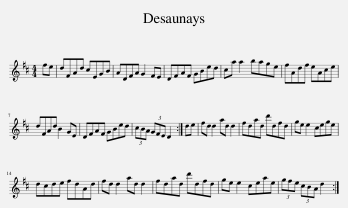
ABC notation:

X:1
L:1/8
M:4/4
I:linebreak $
K:D
V:1 treble
V:1
 fe | dFAd cEGB | ADFA G2 FE | DFAF GBed | ca a2 bage | %5
 fAdf eAce |$ dFAd B2 GE | DFAF GBed | (3cBA (3GFE D2 :| de | %10
 fd d2 ad d2 | fdad d'dfd | ge e2 cege |$ dcde fdAd | fd d2 ad d2 | %15
 fdad d'dfd | ge e2 ceae | (3gfe (3cBA d2 :| %18
